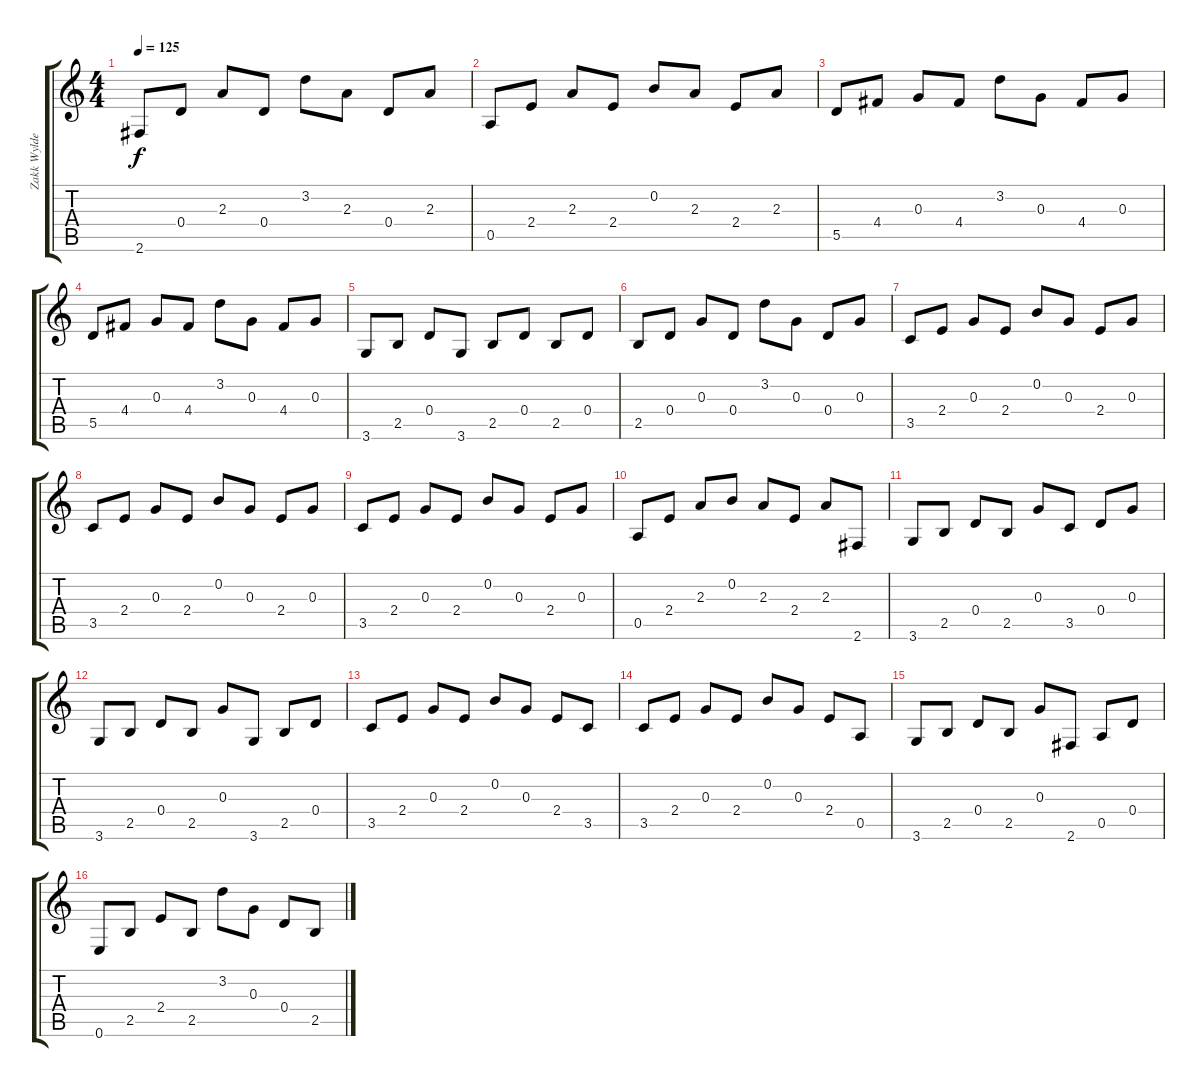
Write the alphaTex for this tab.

\track ("Zakk Wylde" "Zakk Wylde") {instrument acousticguitarsteel}
\staff {score tabs}
\tuning (E4 B3 G3 D3 A2 E2) {hide}
\ts (4 4)
\tempo 125
\clef g2
\ks c
2.6.8{dy f} 0.4.8 2.3.8 0.4.8 3.2.8 2.3.8 0.4.8 2.3.8 |
0.5.8 2.4.8 2.3.8 2.4.8 0.2.8 2.3.8 2.4.8 2.3.8 |
5.5.8 4.4.8 0.3.8 4.4.8 3.2.8 0.3.8 4.4.8 0.3.8 |
5.5.8 4.4.8 0.3.8 4.4.8 3.2.8 0.3.8 4.4.8 0.3.8 |
3.6.8 2.5.8 0.4.8 3.6.8 2.5.8 0.4.8 2.5.8 0.4.8 |
2.5.8 0.4.8 0.3.8 0.4.8 3.2.8 0.3.8 0.4.8 0.3.8 |
3.5.8 2.4.8 0.3.8 2.4.8 0.2.8 0.3.8 2.4.8 0.3.8 |
3.5.8 2.4.8 0.3.8 2.4.8 0.2.8 0.3.8 2.4.8 0.3.8 |
3.5.8 2.4.8 0.3.8 2.4.8 0.2.8 0.3.8 2.4.8 0.3.8 |
0.5.8 2.4.8 2.3.8 0.2.8 2.3.8 2.4.8 2.3.8 2.6.8 |
3.6.8 2.5.8 0.4.8 2.5.8 0.3.8 3.5.8 0.4.8 0.3.8 |
3.6.8 2.5.8 0.4.8 2.5.8 0.3.8 3.6.8 2.5.8 0.4.8 |
3.5.8 2.4.8 0.3.8 2.4.8 0.2.8 0.3.8 2.4.8 3.5.8 |
3.5.8 2.4.8 0.3.8 2.4.8 0.2.8 0.3.8 2.4.8 0.5.8 |
3.6.8 2.5.8 0.4.8 2.5.8 0.3.8 2.6.8 0.5.8 0.4.8 |
0.6.8 2.5.8 2.4.8 2.5.8 3.2.8 0.3.8 0.4.8 2.5.8
